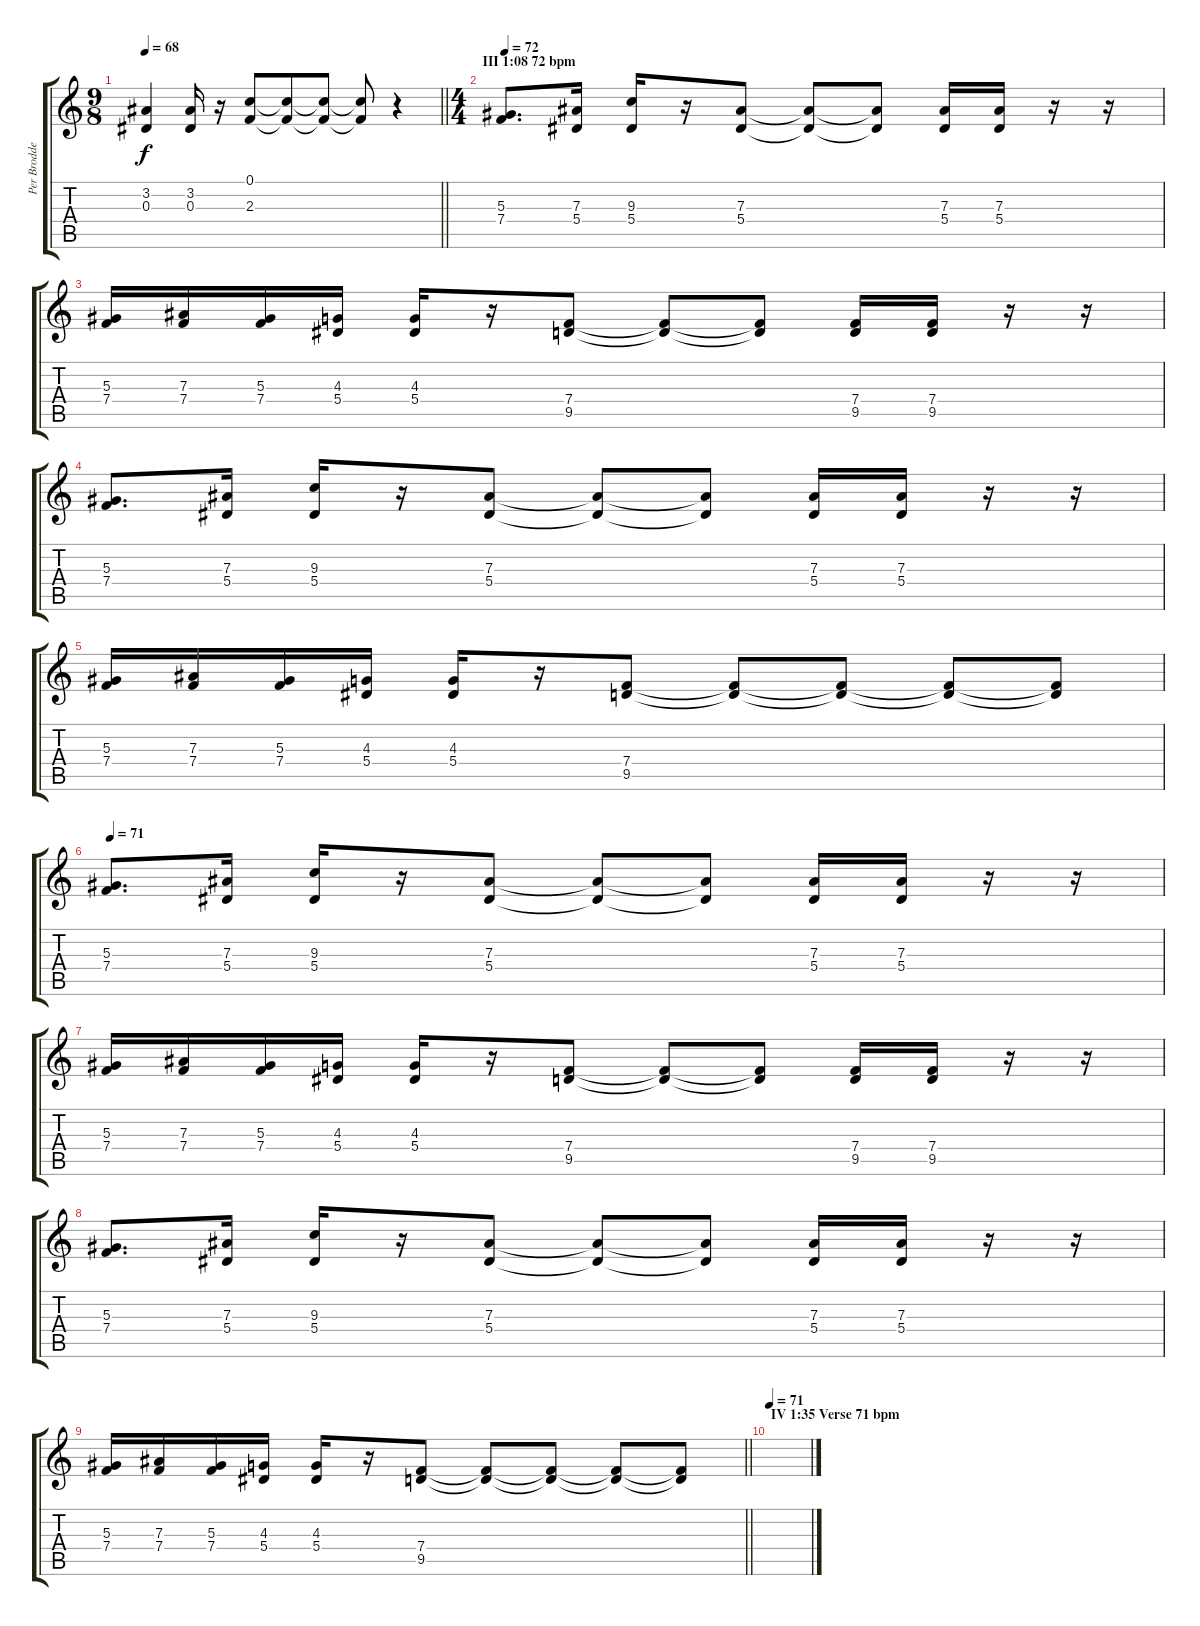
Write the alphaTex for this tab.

\track ("Per Broddesson (Guitar) C-Tuning" "Per Brodde") {instrument acousticguitarsteel}
\staff {score tabs}
\tuning (C4 G3 Eb3 Bb2 F2 C2) {hide}
\ts (9 8)
\tempo 68
\clef g2
\barLineRight lightlight
\ks c
(3.2 0.3).4{dy f} (3.2 0.3).16 r.16 (0.1 2.3).8 (0.1{t} 2.3{t}).8 (0.1{t} 2.3{t}).8 (0.1{t} 2.3{t}).8 r.4 |
\ts (4 4)
\section ("" "III 1:08 72 bpm")
\tempo 72
(5.3 7.4).8{d} (7.3 5.4).16 (9.3 5.4).16 r.16 (7.3 5.4).8 (7.3{t} 5.4{t}).8 (7.3{t} 5.4{t}).8 (7.3 5.4).16 (7.3 5.4).16 r.16 r.16 |
(5.3 7.4).16 (7.3 7.4).16 (5.3 7.4).16 (4.3 5.4).16 (4.3 5.4).16 r.16 (7.4 9.5).8 (7.4{t} 9.5{t}).8 (7.4{t} 9.5{t}).8 (7.4 9.5).16 (7.4 9.5).16 r.16 r.16 |
(5.3 7.4).8{d} (7.3 5.4).16 (9.3 5.4).16 r.16 (7.3 5.4).8 (7.3{t} 5.4{t}).8 (7.3{t} 5.4{t}).8 (7.3 5.4).16 (7.3 5.4).16 r.16 r.16 |
(5.3 7.4).16 (7.3 7.4).16 (5.3 7.4).16 (4.3 5.4).16 (4.3 5.4).16 r.16 (7.4 9.5).8 (7.4{t} 9.5{t}).8 (7.4{t} 9.5{t}).8 (7.4{t} 9.5{t}).8 (7.4{t} 9.5{t}).8 |
\tempo 71
(5.3 7.4).8{d} (7.3 5.4).16 (9.3 5.4).16 r.16 (7.3 5.4).8 (7.3{t} 5.4{t}).8 (7.3{t} 5.4{t}).8 (7.3 5.4).16 (7.3 5.4).16 r.16 r.16 |
(5.3 7.4).16 (7.3 7.4).16 (5.3 7.4).16 (4.3 5.4).16 (4.3 5.4).16 r.16 (7.4 9.5).8 (7.4{t} 9.5{t}).8 (7.4{t} 9.5{t}).8 (7.4 9.5).16 (7.4 9.5).16 r.16 r.16 |
(5.3 7.4).8{d} (7.3 5.4).16 (9.3 5.4).16 r.16 (7.3 5.4).8 (7.3{t} 5.4{t}).8 (7.3{t} 5.4{t}).8 (7.3 5.4).16 (7.3 5.4).16 r.16 r.16 |
\barLineRight lightlight
(5.3 7.4).16 (7.3 7.4).16 (5.3 7.4).16 (4.3 5.4).16 (4.3 5.4).16 r.16 (7.4 9.5).8 (7.4{t} 9.5{t}).8 (7.4{t} 9.5{t}).8 (7.4{t} 9.5{t}).8 (7.4{t} 9.5{t}).8 |
\section ("" "IV 1:35 Verse 71 bpm")
\tempo 71
